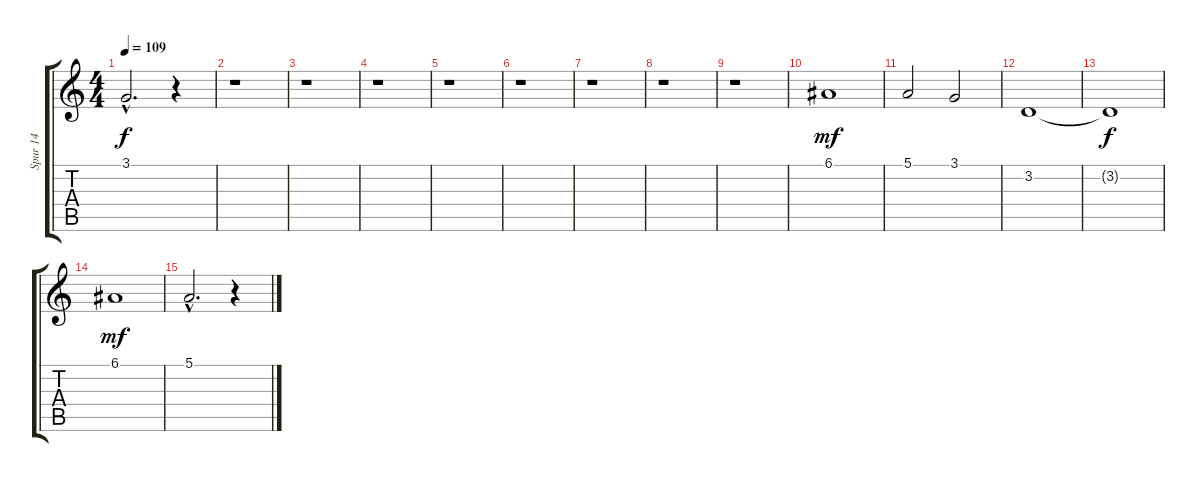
\track ("Spur 14" "Spur 14") {instrument stringensemble1}
\staff {score tabs}
\tuning (E4 B3 G3 D3 A2 E2) {hide}
\ts (4 4)
\tempo 109
\clef g2
\ks c
3.1{hac t}.2{d dy f} r.4 |
r.1 |
r.1 |
r.1 |
r.1 |
r.1 |
r.1 |
r.1 |
r.1 |
6.1.1{dy mf} |
5.1.2 3.1.2 |
3.2.1 |
3.2{t}.1{dy f} |
6.1.1{dy mf} |
5.1{hac}.2{d} r.4
